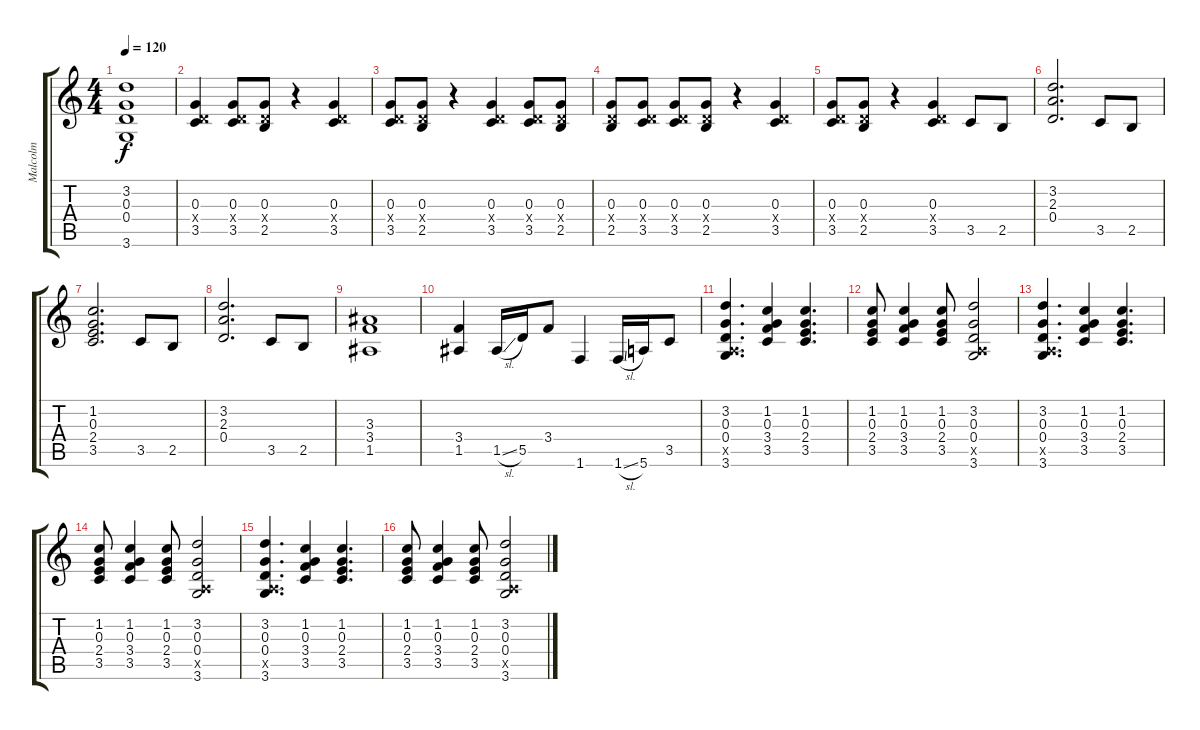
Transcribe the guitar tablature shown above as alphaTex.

\track ("Malcolm" "Malcolm") {instrument distortionguitar}
\staff {score tabs}
\tuning (E4 B3 G3 D3 A2 E2) {hide}
\ts (4 4)
\tempo 120
\clef g2
\ks c
(3.2{t} 0.3{t} 0.4{t} 3.6{t}).1{dy f} |
(0.3 0.4{x} 3.5).4 (0.3 0.4{x} 3.5).8 (0.3 0.4{x} 2.5).8 r.4 (0.3 0.4{x} 3.5).4 |
(0.3 0.4{x} 3.5).8 (0.3 0.4{x} 2.5).8 r.4 (0.3 0.4{x} 3.5).4 (0.3 0.4{x} 3.5).8 (0.3 0.4{x} 2.5).8 |
(0.3 0.4{x} 2.5).8 (0.3 0.4{x} 3.5).8 (0.3 0.4{x} 3.5).8 (0.3 0.4{x} 2.5).8 r.4 (0.3 0.4{x} 3.5).4 |
(0.3 0.4{x} 3.5).8 (0.3 0.4{x} 2.5).8 r.4 (0.3 0.4{x} 3.5).4 3.5.8 2.5.8 |
(3.2 2.3 0.4).2{d} 3.5.8 2.5.8 |
(1.2 0.3 2.4 3.5).2{d} 3.5.8 2.5.8 |
(3.2 2.3 0.4).2{d} 3.5.8 2.5.8 |
(3.3 3.4 1.5).1 |
(3.4 1.5).4 1.5{sl}.16 5.5.16 3.4.8 1.6.4 1.6{sl}.16 5.6.16 3.5.8 |
(3.2 0.3 0.4 0.5{x} 3.6).4{d} (1.2 0.3 3.4 3.5).4 (1.2 0.3 2.4 3.5).4{d} |
(1.2 0.3 2.4 3.5).8 (1.2 0.3 3.4 3.5).4 (1.2 0.3 2.4 3.5).8 (3.2 0.3 0.4 0.5{x} 3.6).2 |
(3.2 0.3 0.4 0.5{x} 3.6).4{d} (1.2 0.3 3.4 3.5).4 (1.2 0.3 2.4 3.5).4{d} |
(1.2 0.3 2.4 3.5).8 (1.2 0.3 3.4 3.5).4 (1.2 0.3 2.4 3.5).8 (3.2 0.3 0.4 0.5{x} 3.6).2 |
(3.2 0.3 0.4 0.5{x} 3.6).4{d} (1.2 0.3 3.4 3.5).4 (1.2 0.3 2.4 3.5).4{d} |
(1.2 0.3 2.4 3.5).8 (1.2 0.3 3.4 3.5).4 (1.2 0.3 2.4 3.5).8 (3.2 0.3 0.4 0.5{x} 3.6).2
